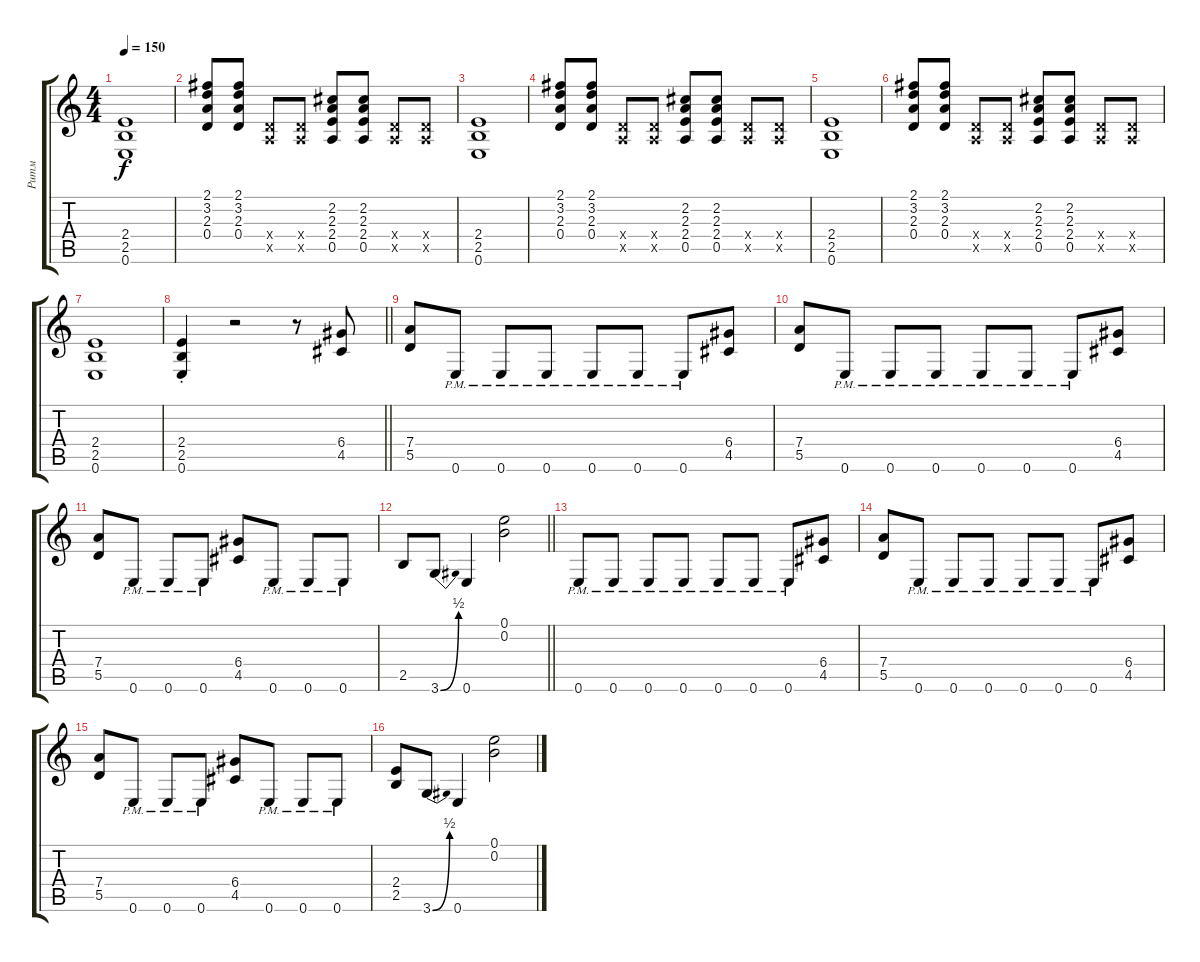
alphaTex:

\track ("Ритм" "Ритм") {instrument overdrivenguitar}
\staff {score tabs}
\tuning (E4 B3 G3 D3 A2 E2) {hide}
\ts (4 4)
\tempo 150
\clef g2
\ks c
(2.4 2.5 0.6).1{dy f} |
(2.1 3.2 2.3 0.4).8 (2.1 3.2 2.3 0.4).8 (0.4{x} 0.5{x}).8 (0.4{x} 0.5{x}).8 (2.2 2.3 2.4 0.5).8 (2.2 2.3 2.4 0.5).8 (0.4{x} 0.5{x}).8 (0.4{x} 0.5{x}).8 |
(2.4 2.5 0.6).1 |
(2.1 3.2 2.3 0.4).8 (2.1 3.2 2.3 0.4).8 (0.4{x} 0.5{x}).8 (0.4{x} 0.5{x}).8 (2.2 2.3 2.4 0.5).8 (2.2 2.3 2.4 0.5).8 (0.4{x} 0.5{x}).8 (0.4{x} 0.5{x}).8 |
(2.4 2.5 0.6).1 |
(2.1 3.2 2.3 0.4).8 (2.1 3.2 2.3 0.4).8 (0.4{x} 0.5{x}).8 (0.4{x} 0.5{x}).8 (2.2 2.3 2.4 0.5).8 (2.2 2.3 2.4 0.5).8 (0.4{x} 0.5{x}).8 (0.4{x} 0.5{x}).8 |
(2.4 2.5 0.6).1 |
\barLineRight lightlight
(2.4{st} 2.5{st} 0.6{st}).4 r.2 r.8 (6.4 4.5).8 |
(7.4 5.5).8 0.6{pm}.8 0.6{pm}.8 0.6{pm}.8 0.6{pm}.8 0.6{pm}.8 0.6{pm}.8 (6.4 4.5).8 |
(7.4 5.5).8 0.6{pm}.8 0.6{pm}.8 0.6{pm}.8 0.6{pm}.8 0.6{pm}.8 0.6{pm}.8 (6.4 4.5).8 |
(7.4 5.5).8 0.6{pm}.8 0.6{pm}.8 0.6{pm}.8 (6.4 4.5).8 0.6{pm}.8 0.6{pm}.8 0.6{pm}.8 |
\barLineRight lightlight
2.5.8 3.6{be (bend 0 0 60 2)}.8 0.6.4 (0.1 0.2).2 |
0.6{pm}.8 0.6{pm}.8 0.6{pm}.8 0.6{pm}.8 0.6{pm}.8 0.6{pm}.8 0.6{pm}.8 (6.4 4.5).8 |
(7.4 5.5).8 0.6{pm}.8 0.6{pm}.8 0.6{pm}.8 0.6{pm}.8 0.6{pm}.8 0.6{pm}.8 (6.4 4.5).8 |
(7.4 5.5).8 0.6{pm}.8 0.6{pm}.8 0.6{pm}.8 (6.4 4.5).8 0.6{pm}.8 0.6{pm}.8 0.6{pm}.8 |
(2.4 2.5).8 3.6{be (bend 0 0 60 2)}.8 0.6.4 (0.1 0.2).2
